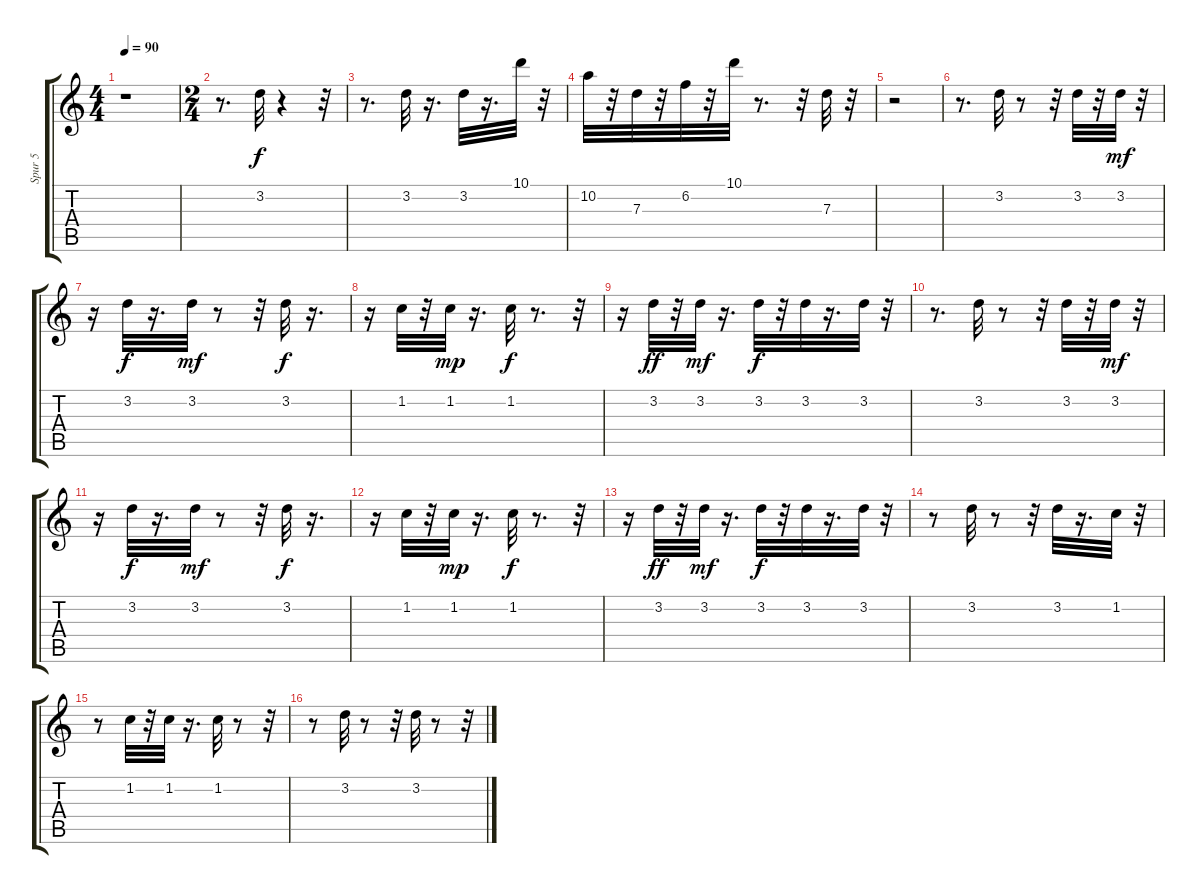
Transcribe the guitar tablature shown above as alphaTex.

\track ("Spur 5" "Spur 5") {instrument electricguitarmuted}
\staff {score tabs}
\tuning (E4 B3 G3 D3 A2 E2) {hide}
\ts (4 4)
\tempo 90
\clef g2
\ks c
r.1{dy f instrument electricguitarmuted} |
\ts (2 4)
r.8{d} 3.2.32 r.4 r.32 |
r.8{d} 3.2.32 r.16{d} 3.2.32 r.16{d} 10.1.32 r.32 |
10.2.32 r.32 7.3.32 r.32 6.2.32 r.32 10.1.32 r.8{d} r.32 7.3.32 r.32 |
r.2 |
r.8{d} 3.2.32 r.8 r.32 3.2.32 r.32 3.2.32{dy mf} r.32 |
r.16 3.2.32{dy f} r.16{d} 3.2.32{dy mf} r.8 r.32 3.2.32{dy f} r.16{d} |
r.16 1.2.32 r.32 1.2.32{dy mp} r.16{d} 1.2.32{dy f} r.8{d} r.32 |
r.16 3.2.32{dy ff} r.32 3.2.32{dy mf} r.16{d} 3.2.32{dy f} r.32 3.2.32 r.16{d} 3.2.32 r.32 |
r.8{d} 3.2.32 r.8 r.32 3.2.32 r.32 3.2.32{dy mf} r.32 |
r.16 3.2.32{dy f} r.16{d} 3.2.32{dy mf} r.8 r.32 3.2.32{dy f} r.16{d} |
r.16 1.2.32 r.32 1.2.32{dy mp} r.16{d} 1.2.32{dy f} r.8{d} r.32 |
r.16 3.2.32{dy ff} r.32 3.2.32{dy mf} r.16{d} 3.2.32{dy f} r.32 3.2.32 r.16{d} 3.2.32 r.32 |
r.8 3.2.32 r.8 r.32 3.2.32 r.16{d} 1.2.32 r.32 |
r.8 1.2.32 r.32 1.2.32 r.16{d} 1.2.32 r.8 r.32 |
r.8 3.2.32 r.8 r.32 3.2.32 r.8 r.32
